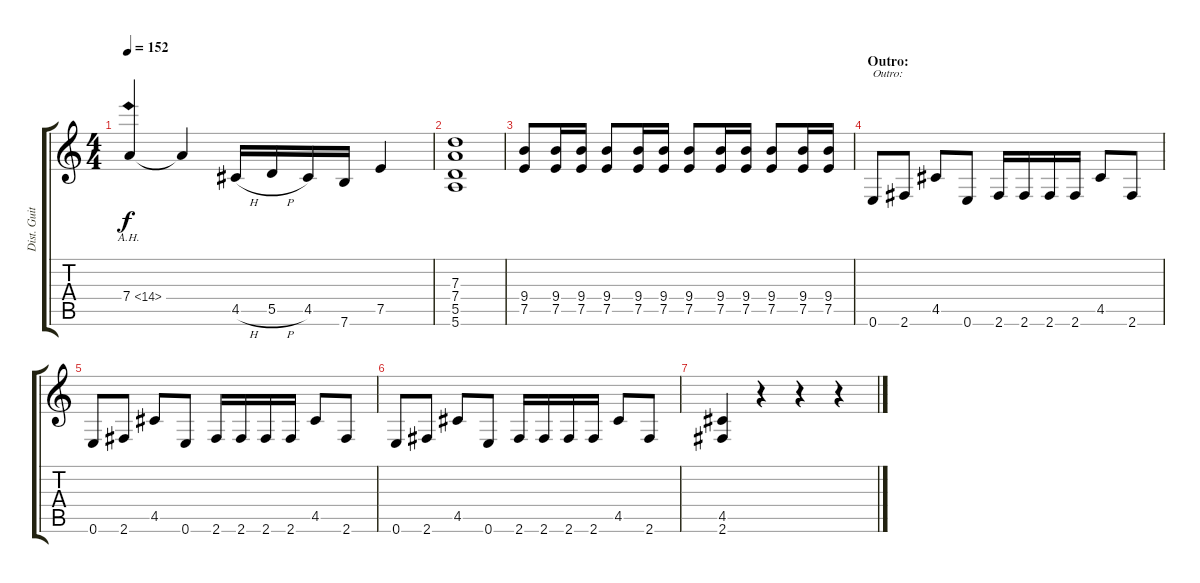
\track ("Dist. Guitar 2" "Dist. Guit") {instrument distortionguitar}
\staff {score tabs}
\tuning (E4 B3 G3 D3 A2 E2) {hide}
\ts (4 4)
\tempo 152
\clef g2
\ks c
7.4{ah 7}.4{dy f} 7.4{t}.4 4.5{h}.16 5.5{h}.16 4.5.16 7.6.16 7.5.4 |
(7.3 7.4 5.5 5.6).1 |
(9.4 7.5).8 (9.4 7.5).16 (9.4 7.5).16 (9.4 7.5).8 (9.4 7.5).16 (9.4 7.5).16 (9.4 7.5).8 (9.4 7.5).16 (9.4 7.5).16 (9.4 7.5).8 (9.4 7.5).16 (9.4 7.5).16 |
\section ("" "Outro:")
0.6.8{txt "Outro:"} 2.6.8 4.5.8 0.6.8 2.6.16 2.6.16 2.6.16 2.6.16 4.5.8 2.6.8 |
0.6.8 2.6.8 4.5.8 0.6.8 2.6.16 2.6.16 2.6.16 2.6.16 4.5.8 2.6.8 |
0.6.8 2.6.8 4.5.8 0.6.8 2.6.16 2.6.16 2.6.16 2.6.16 4.5.8 2.6.8 |
(4.5 2.6).4 r.4 r.4 r.4
